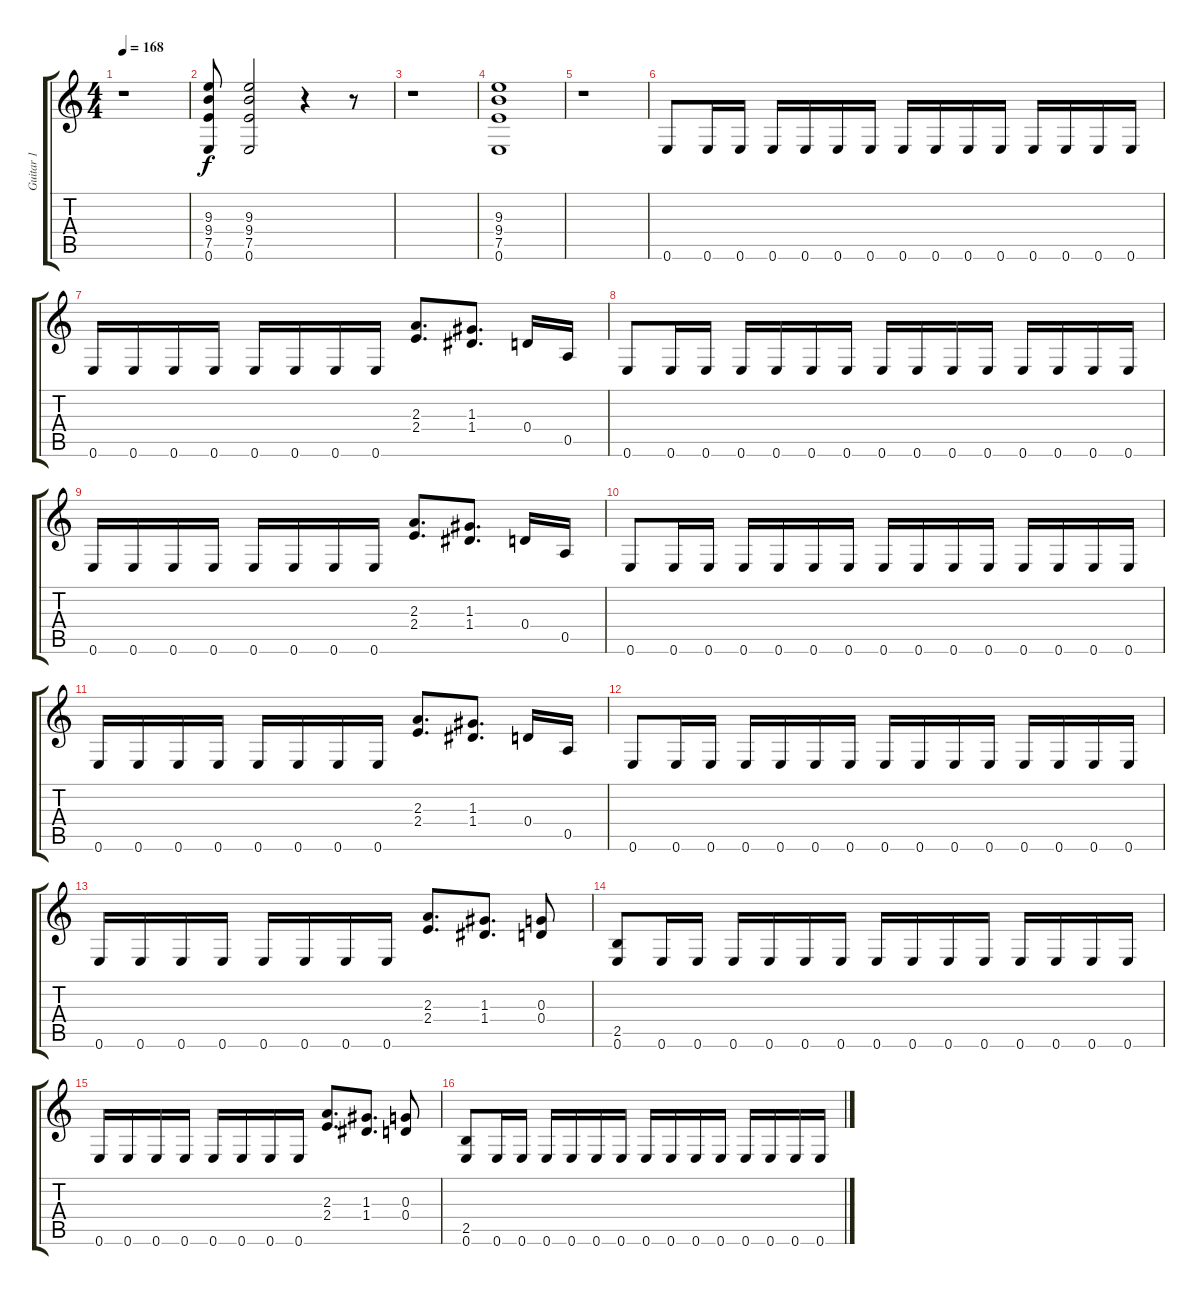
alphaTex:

\track ("Guitar 1" "Guitar 1") {instrument overdrivenguitar}
\staff {score tabs}
\tuning (E4 B3 G3 D3 A2 E2) {hide}
\ts (4 4)
\tempo 168
\clef g2
\ks c
r.1{dy f} |
(9.3 9.4 7.5 0.6).8 (9.3 9.4 7.5 0.6).2 r.4 r.8 |
r.1 |
(9.3 9.4 7.5 0.6).1 |
r.1 |
0.6.8 0.6.16 0.6.16 0.6.16 0.6.16 0.6.16 0.6.16 0.6.16 0.6.16 0.6.16 0.6.16 0.6.16 0.6.16 0.6.16 0.6.16 |
0.6.16 0.6.16 0.6.16 0.6.16 0.6.16 0.6.16 0.6.16 0.6.16 (2.3 2.4).8{d} (1.3 1.4).8{d} 0.4.16 0.5.16 |
0.6.8 0.6.16 0.6.16 0.6.16 0.6.16 0.6.16 0.6.16 0.6.16 0.6.16 0.6.16 0.6.16 0.6.16 0.6.16 0.6.16 0.6.16 |
0.6.16 0.6.16 0.6.16 0.6.16 0.6.16 0.6.16 0.6.16 0.6.16 (2.3 2.4).8{d} (1.3 1.4).8{d} 0.4.16 0.5.16 |
0.6.8 0.6.16 0.6.16 0.6.16 0.6.16 0.6.16 0.6.16 0.6.16 0.6.16 0.6.16 0.6.16 0.6.16 0.6.16 0.6.16 0.6.16 |
0.6.16 0.6.16 0.6.16 0.6.16 0.6.16 0.6.16 0.6.16 0.6.16 (2.3 2.4).8{d} (1.3 1.4).8{d} 0.4.16 0.5.16 |
0.6.8 0.6.16 0.6.16 0.6.16 0.6.16 0.6.16 0.6.16 0.6.16 0.6.16 0.6.16 0.6.16 0.6.16 0.6.16 0.6.16 0.6.16 |
0.6.16 0.6.16 0.6.16 0.6.16 0.6.16 0.6.16 0.6.16 0.6.16 (2.3 2.4).8{d} (1.3 1.4).8{d} (0.3 0.4).8 |
(2.5 0.6).8 0.6.16 0.6.16 0.6.16 0.6.16 0.6.16 0.6.16 0.6.16 0.6.16 0.6.16 0.6.16 0.6.16 0.6.16 0.6.16 0.6.16 |
0.6.16 0.6.16 0.6.16 0.6.16 0.6.16 0.6.16 0.6.16 0.6.16 (2.3 2.4).8{d} (1.3 1.4).8{d} (0.3 0.4).8 |
(2.5 0.6).8 0.6.16 0.6.16 0.6.16 0.6.16 0.6.16 0.6.16 0.6.16 0.6.16 0.6.16 0.6.16 0.6.16 0.6.16 0.6.16 0.6.16
